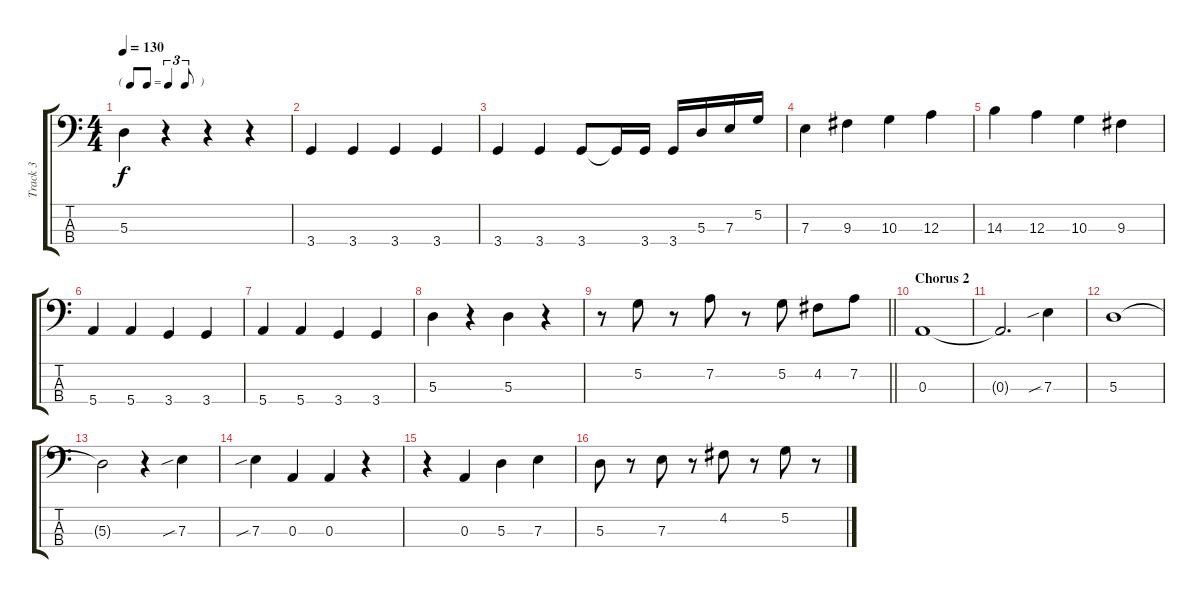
\track ("Track 3" "Track 3") {instrument electricbassfinger}
\staff {score tabs}
\tuning (G2 D2 A1 E1) {hide}
\ts (4 4)
\tf triplet8th
\tempo 130
\clef f4
\ks c
5.3.4{dy f} r.4 r.4 r.4 |
3.4.4 3.4.4 3.4.4 3.4.4 |
3.4.4 3.4.4 3.4.8 3.4{t}.16 3.4.16 3.4.16 5.3.16 7.3.16 5.2.16 |
7.3.4 9.3.4 10.3.4 12.3.4 |
14.3.4 12.3.4 10.3.4 9.3.4 |
5.4.4 5.4.4 3.4.4 3.4.4 |
5.4.4 5.4.4 3.4.4 3.4.4 |
5.3.4 r.4 5.3.4 r.4 |
\barLineRight lightlight
r.8 5.2.8 r.8 7.2.8 r.8 5.2.8 4.2.8 7.2.8 |
\section ("" "Chorus 2")
0.3.1 |
0.3{t}.2{d} 7.3{sib}.4 |
5.3.1 |
5.3{t}.2 r.4 7.3{sib}.4 |
7.3{sib}.4 0.3.4 0.3.4 r.4 |
r.4 0.3.4 5.3.4 7.3.4 |
5.3.8 r.8 7.3.8 r.8 4.2.8 r.8 5.2.8 r.8
